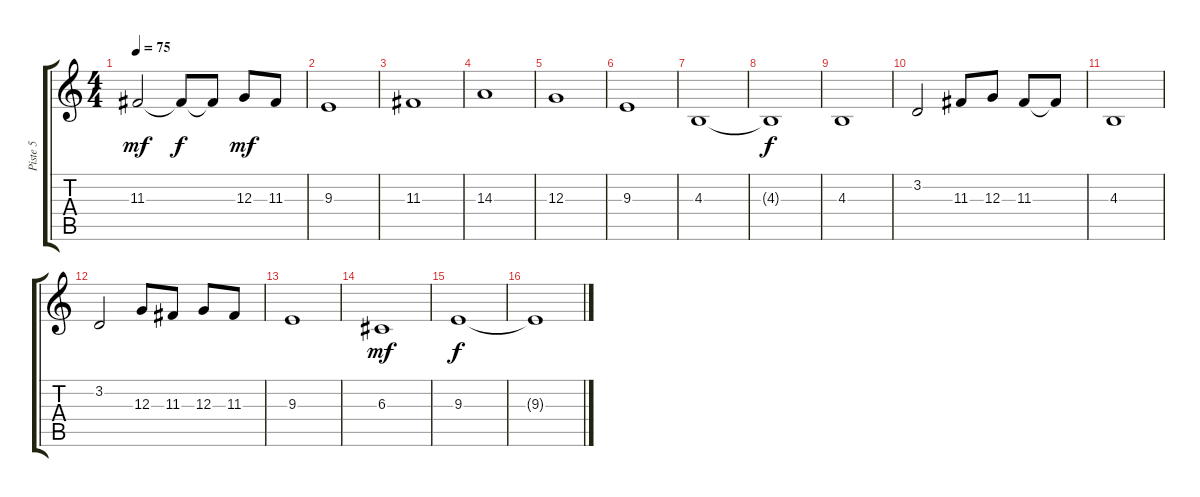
\track ("Piste 5" "Piste 5") {instrument violin}
\staff {score tabs}
\tuning (E4 B3 G3 D3 A2 E2) {hide}
\ts (4 4)
\tempo 75
\clef g2
\ks c
11.3.2{dy mf} 11.3{t}.8{dy f} 11.3{t}.8 12.3.8{dy mf} 11.3.8 |
9.3.1 |
11.3.1 |
14.3.1 |
12.3.1 |
9.3.1 |
4.3.1 |
4.3{t}.1{dy f} |
4.3.1 |
3.2.2 11.3.8 12.3.8 11.3.8 11.3{t}.8 |
4.3.1 |
3.2.2 12.3.8 11.3.8 12.3.8 11.3.8 |
9.3.1 |
6.3.1{dy mf} |
9.3.1{dy f} |
9.3{t}.1
